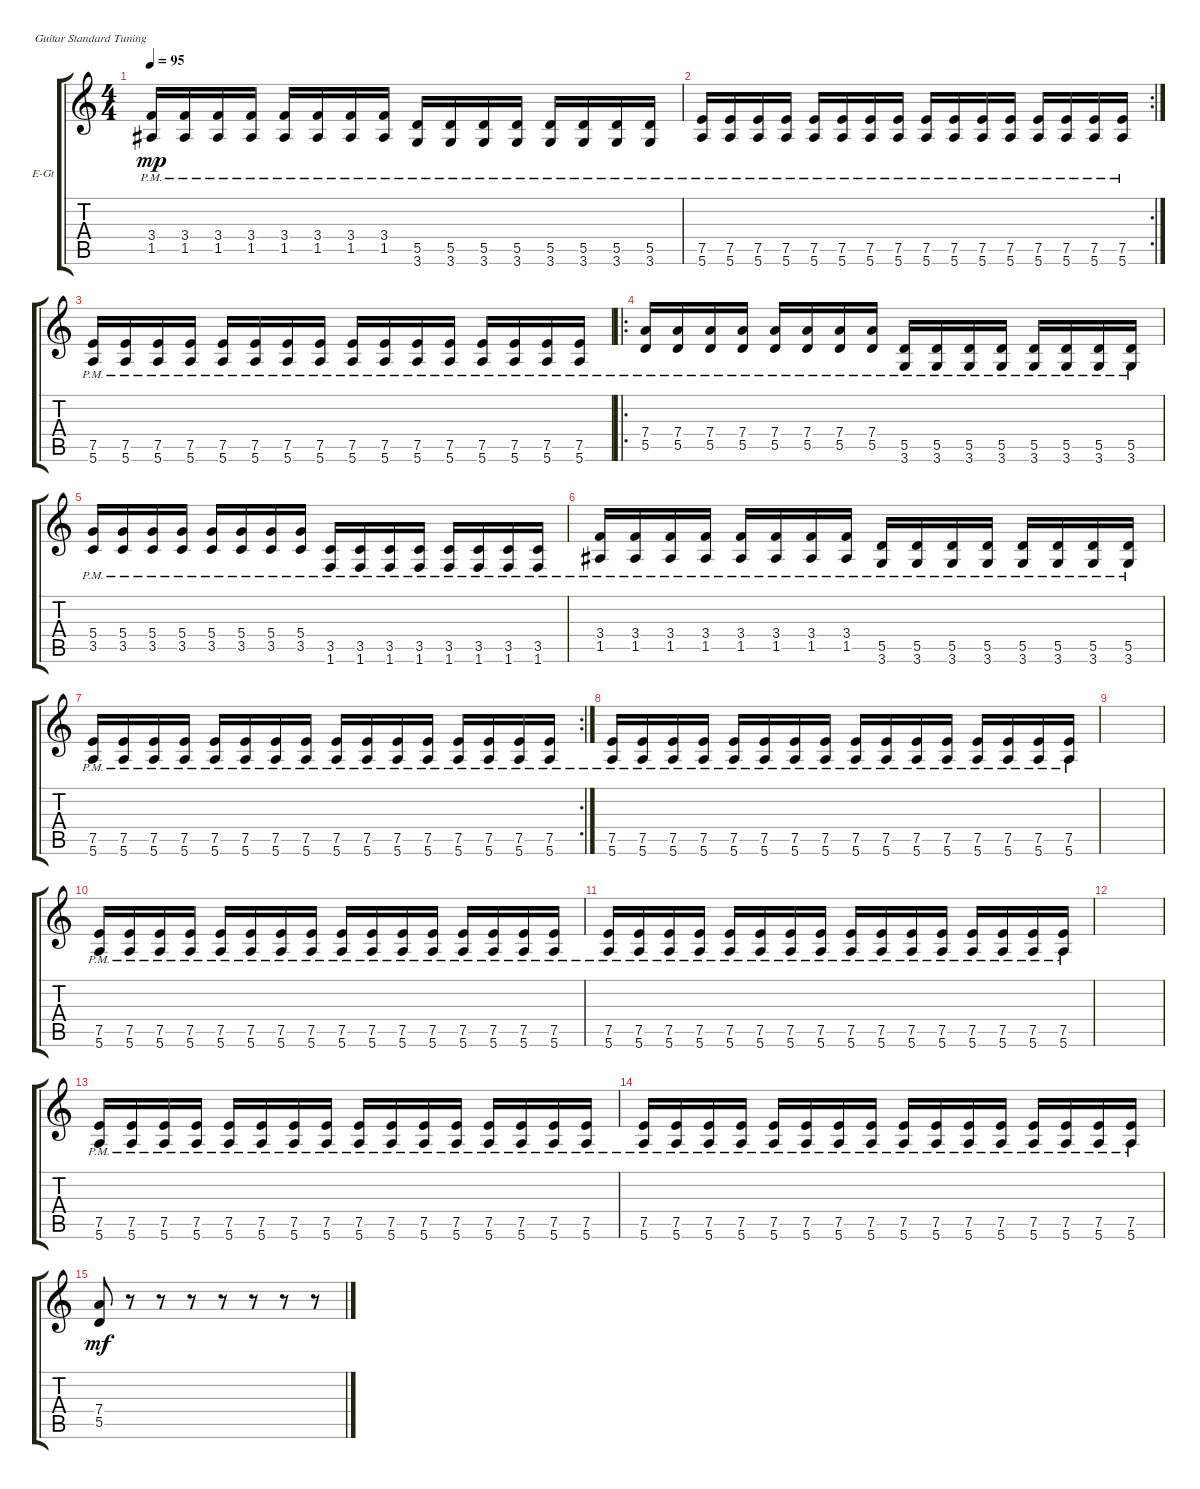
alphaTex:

\defaultSystemsLayout 4
\bracketExtendMode groupsimilarinstruments
\firstSystemTrackNameOrientation horizontal
\otherSystemsTrackNameOrientation horizontal
\track ("Electric Guitar" "E-Gt") {instrument overdrivenguitar}
\staff {score tabs}
\tuning (E4 B3 G3 D3 A2 E2)
\ts (4 4)
\tempo 95
\clef g2
\ks c
(1.5{pm} 3.4{pm}).16{dy mp} (1.5{pm} 3.4{pm}).16 (1.5{pm} 3.4{pm}).16 (1.5{pm} 3.4{pm}).16 (1.5{pm} 3.4{pm}).16 (1.5{pm} 3.4{pm}).16 (1.5{pm} 3.4{pm}).16 (1.5{pm} 3.4{pm}).16 (3.6{pm} 5.5{pm}).16 (3.6{pm} 5.5{pm}).16 (3.6{pm} 5.5{pm}).16 (3.6{pm} 5.5{pm}).16 (3.6{pm} 5.5{pm}).16 (3.6{pm} 5.5{pm}).16 (3.6{pm} 5.5{pm}).16 (3.6{pm} 5.5{pm}).16 |
\rc 2
(5.6{pm} 7.5{pm}).16 (5.6{pm} 7.5{pm}).16 (5.6{pm} 7.5{pm}).16 (5.6{pm} 7.5{pm}).16 (5.6{pm} 7.5{pm}).16 (5.6{pm} 7.5{pm}).16 (5.6{pm} 7.5{pm}).16 (5.6{pm} 7.5{pm}).16 (5.6{pm} 7.5{pm}).16 (5.6{pm} 7.5{pm}).16 (5.6{pm} 7.5{pm}).16 (5.6{pm} 7.5{pm}).16 (5.6{pm} 7.5{pm}).16 (5.6{pm} 7.5{pm}).16 (5.6{pm} 7.5{pm}).16 (5.6{pm} 7.5{pm}).16 |
(5.6{pm} 7.5{pm}).16 (5.6{pm} 7.5{pm}).16 (5.6{pm} 7.5{pm}).16 (5.6{pm} 7.5{pm}).16 (5.6{pm} 7.5{pm}).16 (5.6{pm} 7.5{pm}).16 (5.6{pm} 7.5{pm}).16 (5.6{pm} 7.5{pm}).16 (5.6{pm} 7.5{pm}).16 (5.6{pm} 7.5{pm}).16 (5.6{pm} 7.5{pm}).16 (5.6{pm} 7.5{pm}).16 (5.6{pm} 7.5{pm}).16 (5.6{pm} 7.5{pm}).16 (5.6{pm} 7.5{pm}).16 (5.6{pm} 7.5{pm}).16 |
\ro
(5.5{pm} 7.4{pm}).16 (5.5{pm} 7.4{pm}).16 (5.5{pm} 7.4{pm}).16 (5.5{pm} 7.4{pm}).16 (5.5{pm} 7.4{pm}).16 (5.5{pm} 7.4{pm}).16 (5.5{pm} 7.4{pm}).16 (5.5{pm} 7.4{pm}).16 (3.6{pm} 5.5{pm}).16 (3.6{pm} 5.5{pm}).16 (3.6{pm} 5.5{pm}).16 (3.6{pm} 5.5{pm}).16 (3.6{pm} 5.5{pm}).16 (3.6{pm} 5.5{pm}).16 (3.6{pm} 5.5{pm}).16 (3.6{pm} 5.5{pm}).16 |
(3.5{pm} 5.4{pm}).16 (3.5{pm} 5.4{pm}).16 (3.5{pm} 5.4{pm}).16 (3.5{pm} 5.4{pm}).16 (3.5{pm} 5.4{pm}).16 (3.5{pm} 5.4{pm}).16 (3.5{pm} 5.4{pm}).16 (3.5{pm} 5.4{pm}).16 (1.6{pm} 3.5{pm}).16 (1.6{pm} 3.5{pm}).16 (1.6{pm} 3.5{pm}).16 (1.6{pm} 3.5{pm}).16 (1.6{pm} 3.5{pm}).16 (1.6{pm} 3.5{pm}).16 (1.6{pm} 3.5{pm}).16 (1.6{pm} 3.5{pm}).16 |
(1.5{pm} 3.4{pm}).16 (1.5{pm} 3.4{pm}).16 (1.5{pm} 3.4{pm}).16 (1.5{pm} 3.4{pm}).16 (1.5{pm} 3.4{pm}).16 (1.5{pm} 3.4{pm}).16 (1.5{pm} 3.4{pm}).16 (1.5{pm} 3.4{pm}).16 (3.6{pm} 5.5{pm}).16 (3.6{pm} 5.5{pm}).16 (3.6{pm} 5.5{pm}).16 (3.6{pm} 5.5{pm}).16 (3.6{pm} 5.5{pm}).16 (3.6{pm} 5.5{pm}).16 (3.6{pm} 5.5{pm}).16 (3.6{pm} 5.5{pm}).16 |
\rc 2
(5.6{pm} 7.5{pm}).16 (5.6{pm} 7.5{pm}).16 (5.6{pm} 7.5{pm}).16 (5.6{pm} 7.5{pm}).16 (5.6{pm} 7.5{pm}).16 (5.6{pm} 7.5{pm}).16 (5.6{pm} 7.5{pm}).16 (5.6{pm} 7.5{pm}).16 (5.6{pm} 7.5{pm}).16 (5.6{pm} 7.5{pm}).16 (5.6{pm} 7.5{pm}).16 (5.6{pm} 7.5{pm}).16 (5.6{pm} 7.5{pm}).16 (5.6{pm} 7.5{pm}).16 (5.6{pm} 7.5{pm}).16 (5.6{pm} 7.5{pm}).16 |
(5.6{pm} 7.5{pm}).16 (5.6{pm} 7.5{pm}).16 (5.6{pm} 7.5{pm}).16 (5.6{pm} 7.5{pm}).16 (5.6{pm} 7.5{pm}).16 (5.6{pm} 7.5{pm}).16 (5.6{pm} 7.5{pm}).16 (5.6{pm} 7.5{pm}).16 (5.6{pm} 7.5{pm}).16 (5.6{pm} 7.5{pm}).16 (5.6{pm} 7.5{pm}).16 (5.6{pm} 7.5{pm}).16 (5.6{pm} 7.5{pm}).16 (5.6{pm} 7.5{pm}).16 (5.6{pm} 7.5{pm}).16 (5.6{pm} 7.5{pm}).16 |
|
(5.6{pm} 7.5{pm}).16 (5.6{pm} 7.5{pm}).16 (5.6{pm} 7.5{pm}).16 (5.6{pm} 7.5{pm}).16 (5.6{pm} 7.5{pm}).16 (5.6{pm} 7.5{pm}).16 (5.6{pm} 7.5{pm}).16 (5.6{pm} 7.5{pm}).16 (5.6{pm} 7.5{pm}).16 (5.6{pm} 7.5{pm}).16 (5.6{pm} 7.5{pm}).16 (5.6{pm} 7.5{pm}).16 (5.6{pm} 7.5{pm}).16 (5.6{pm} 7.5{pm}).16 (5.6{pm} 7.5{pm}).16 (5.6{pm} 7.5{pm}).16 |
(5.6{pm} 7.5{pm}).16 (5.6{pm} 7.5{pm}).16 (5.6{pm} 7.5{pm}).16 (5.6{pm} 7.5{pm}).16 (5.6{pm} 7.5{pm}).16 (5.6{pm} 7.5{pm}).16 (5.6{pm} 7.5{pm}).16 (5.6{pm} 7.5{pm}).16 (5.6{pm} 7.5{pm}).16 (5.6{pm} 7.5{pm}).16 (5.6{pm} 7.5{pm}).16 (5.6{pm} 7.5{pm}).16 (5.6{pm} 7.5{pm}).16 (5.6{pm} 7.5{pm}).16 (5.6{pm} 7.5{pm}).16 (5.6{pm} 7.5{pm}).16 |
|
(5.6{pm} 7.5{pm}).16 (5.6{pm} 7.5{pm}).16 (5.6{pm} 7.5{pm}).16 (5.6{pm} 7.5{pm}).16 (5.6{pm} 7.5{pm}).16 (5.6{pm} 7.5{pm}).16 (5.6{pm} 7.5{pm}).16 (5.6{pm} 7.5{pm}).16 (5.6{pm} 7.5{pm}).16 (5.6{pm} 7.5{pm}).16 (5.6{pm} 7.5{pm}).16 (5.6{pm} 7.5{pm}).16 (5.6{pm} 7.5{pm}).16 (5.6{pm} 7.5{pm}).16 (5.6{pm} 7.5{pm}).16 (5.6{pm} 7.5{pm}).16 |
(5.6{pm} 7.5{pm}).16 (5.6{pm} 7.5{pm}).16 (5.6{pm} 7.5{pm}).16 (5.6{pm} 7.5{pm}).16 (5.6{pm} 7.5{pm}).16 (5.6{pm} 7.5{pm}).16 (5.6{pm} 7.5{pm}).16 (5.6{pm} 7.5{pm}).16 (5.6{pm} 7.5{pm}).16 (5.6{pm} 7.5{pm}).16 (5.6{pm} 7.5{pm}).16 (5.6{pm} 7.5{pm}).16 (5.6{pm} 7.5{pm}).16 (5.6{pm} 7.5{pm}).16 (5.6{pm} 7.5{pm}).16 (5.6{pm} 7.5{pm}).16 |
(5.5 7.4).8{dy mf} r.8 r.8 r.8 r.8 r.8 r.8 r.8
